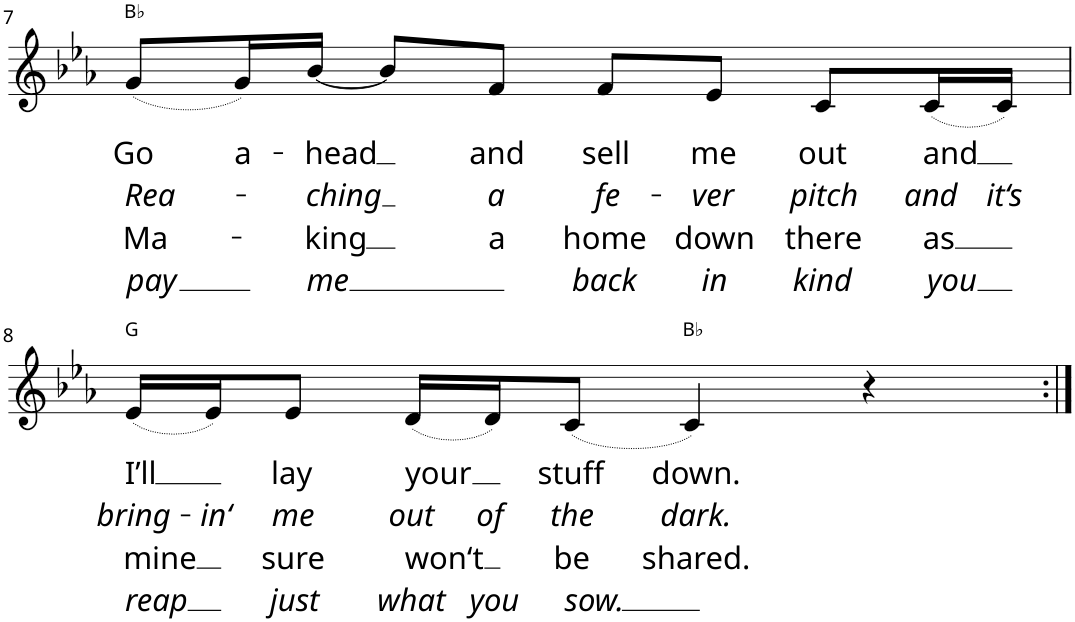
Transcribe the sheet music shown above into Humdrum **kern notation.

**kern	**text	**text	**text	**text	**harte
*part1	*part1	*part1	*part1	*part1	*part1
*staff1	*staff1	*staff1	*staff1	*staff1	*
*I"Piano	*	*	*	*	*
*I'Pno	*	*	*	*	*
!!LO:PB:g=z
*clefG2	*	*	*	*	*
*k[b-e-a-]	*	*	*	*	*
*E-:	*	*	*	*	*
*M4/4	*	*	*	*	*
*met(c)	*	*	*	*	*
=7	=7	=7	=7	=7	=7
!	!LO:LY:b	!LO:LY:b	!LO:LY:b	!LO:LY:b	!
(8g/L	Go	Rea-	Ma-	pay	Bb:maj
!	!LO:LY:b	!	!	!	!
16g/L)	a-	.	.	.	.
!	!LO:LY:b	!LO:LY:b	!LO:LY:b	!LO:LY:b	!
[16b-/JJ	-head	-ching	-king	me	.
8b-/L]	.	.	.	.	.
!	!LO:LY:b	!LO:LY:b	!LO:LY:b	!	!
8f/J	and	a	a	.	.
!	!LO:LY:b	!LO:LY:b	!LO:LY:b	!LO:LY:b	!
8f/L	sell	fe-	home	back	.
!	!LO:LY:b	!LO:LY:b	!LO:LY:b	!LO:LY:b	!
8e-/J	me	-ver	down	in	.
!	!LO:LY:b	!LO:LY:b	!LO:LY:b	!LO:LY:b	!
8c/L	out	pitch	there	kind	.
!	!LO:LY:b	!LO:LY:b	!LO:LY:b	!LO:LY:b	!
(16c/L	and	and	as	you	.
!	!	!LO:LY:b	!	!	!
16c/JJ)	.	it‘s	.	.	.
!!LO:LB:g=z
=8	=8	=8	=8	=8	=8
!	!LO:LY:b	!LO:LY:b	!LO:LY:b	!LO:LY:b	!
(16e-/LL	I’ll	bring-	mine	reap	G:maj
!	!	!LO:LY:b	!	!	!
16e-/J)	.	-in‘	.	.	.
!	!LO:LY:b	!LO:LY:b	!LO:LY:b	!LO:LY:b	!
8e-/J	lay	me	sure	just	.
!	!LO:LY:b	!LO:LY:b	!LO:LY:b	!LO:LY:b	!
(16d/LL	your	out	won‘t	what	.
!	!	!LO:LY:b	!	!LO:LY:b	!
16d/J)	.	of	.	you	.
!	!LO:LY:b	!LO:LY:b	!LO:LY:b	!LO:LY:b	!
(8c/J	stuff	the	be	sow.	.
!	!LO:LY:b	!LO:LY:b	!LO:LY:b	!	!
4c/)	down.	dark.	shared.	.	Bb:maj
4r	.	.	.	.	.
=:|!	=:|!	=:|!	=:|!	=:|!	=:|!
*-	*-	*-	*-	*-	*-
